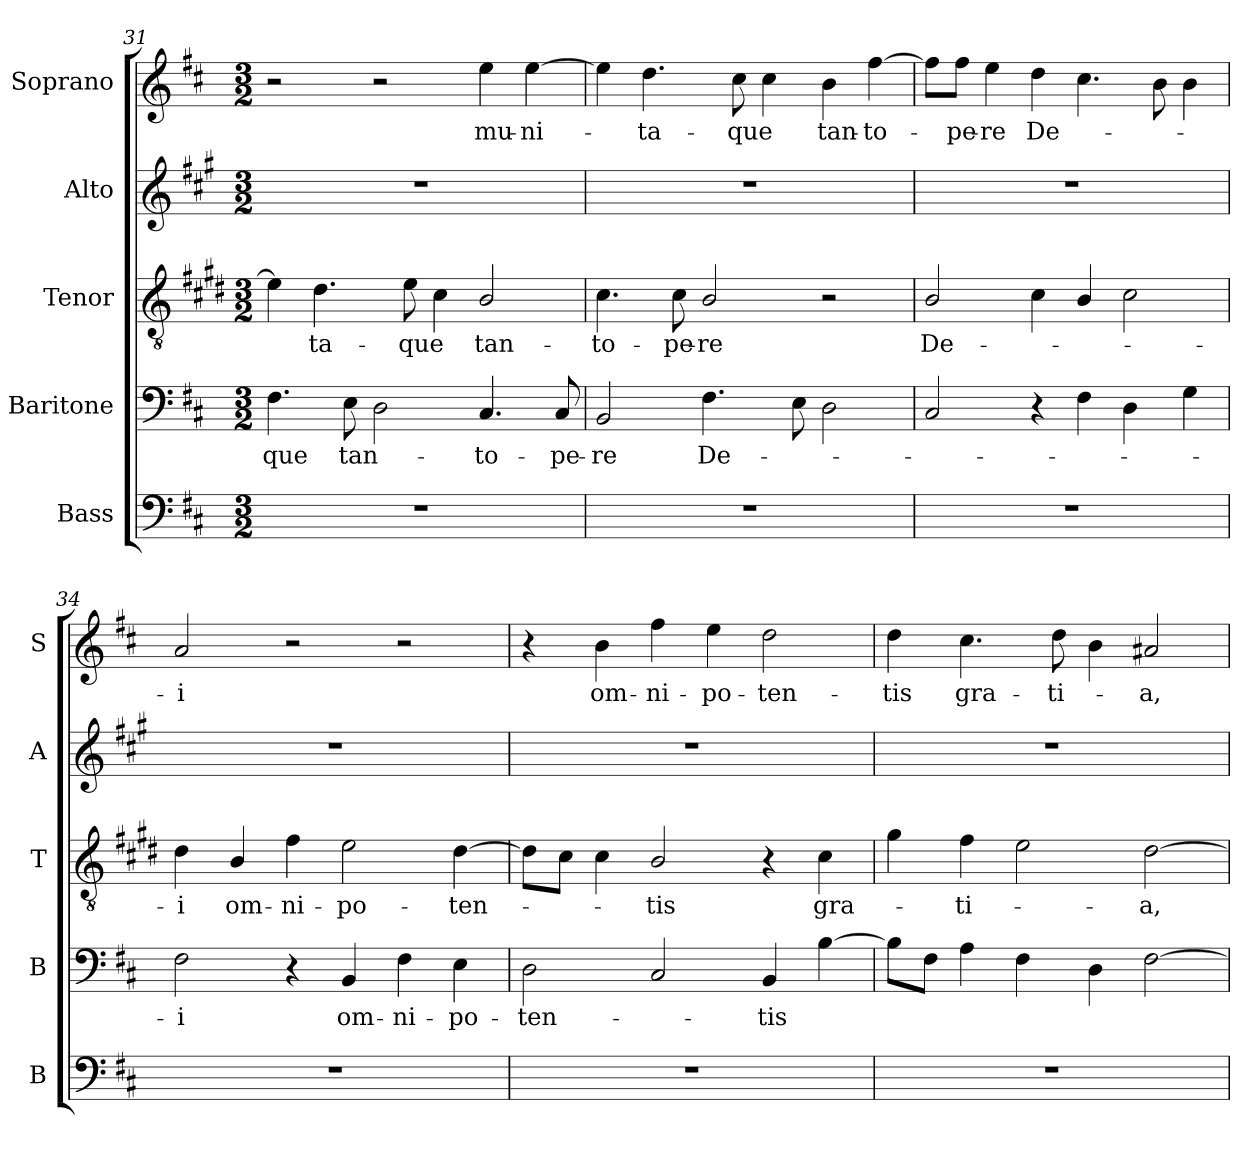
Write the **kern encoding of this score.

**kern	**kern	**text	**kern	**text	**kern	**kern	**text
*part5	*part4	*part4	*part3	*part3	*part2	*part1	*part1
*staff5	*staff4	*staff4	*staff3	*staff3	*staff2	*staff1	*staff1
*I"Bass	*I"Baritone	*	*I"Tenor	*	*I"Alto	*I"Soprano	*
*I'B	*I'B	*	*I'T	*	*I'A	*I'S	*
!!LO:LB:g=z
*clefF4	*clefF4	*	*clefGv2	*	*clefG2	*clefG2	*
*	*	*	*ITrd1c2	*	*ITrd4c7	*	*
*k[f#c#]	*k[f#c#]	*	*k[f#c#]	*	*k[f#c#]	*k[f#c#]	*
*D:	*D:	*	*D:	*	*D:	*D:	*
*M3/2	*M3/2	*	*M3/2	*	*M3/2	*M3/2	*
=31	=31	=31	=31	=31	=31	=31	=31
!	!	!LO:LY:b	!	!	!	!	!
1.r	4.F#\	-que	4d\]	.	1.r	2r	.
!	!	!	!	!LO:LY:b	!	!	!
.	.	.	4.c#\	-ta-	.	.	.
!	!	!LO:LY:b	!	!	!	!	!
.	8E\	tan-	.	.	.	.	.
.	2D\	.	.	.	.	2r	.
!	!	!	!	!LO:LY:b	!	!	!
.	.	.	8d\	-que	.	.	.
.	.	.	4B\	.	.	.	.
!	!	!LO:LY:b	!	!	!	!	!
!	!	!	!	!LO:LY:b	!	!	!
!	!	!	!	!	!	!	!LO:LY:b
.	4.C#/	-to-	2A/	tan-	.	4ee\	mu-
!	!	!	!	!	!	!	!LO:LY:b
.	.	.	.	.	.	[4ee\	-ni-
!	!	!LO:LY:b	!	!	!	!	!
.	8C#/	-pe-	.	.	.	.	.
=32	=32	=32	=32	=32	=32	=32	=32
!	!	!LO:LY:b	!	!	!	!	!
!	!	!	!	!LO:LY:b	!	!	!
1.r	2BB/	-re	4.B\	-to-	1.r	4ee\]	.
!	!	!	!	!	!	!	!LO:LY:b
.	.	.	.	.	.	4.dd\	-ta-
!	!	!	!	!LO:LY:b	!	!	!
.	.	.	8B\	-pe-	.	.	.
!	!	!LO:LY:b	!	!	!	!	!
!	!	!	!	!LO:LY:b	!	!	!
.	4.F#\	De-	2A/	-re	.	.	.
!	!	!	!	!	!	!	!LO:LY:b
.	.	.	.	.	.	8cc#\	-que
.	.	.	.	.	.	4cc#\	.
.	8E\	.	.	.	.	.	.
!	!	!	!	!	!	!	!LO:LY:b
.	2D\	.	2r	.	.	4b\	tan-
!	!	!	!	!	!	!	!LO:LY:b
.	.	.	.	.	.	[4ff#\	-to-
=33	=33	=33	=33	=33	=33	=33	=33
!	!	!	!	!LO:LY:b	!	!	!
1.r	2C#/	.	2A/	De-	1.r	8ff#\L]	.
!	!	!	!	!	!	!	!LO:LY:b
.	.	.	.	.	.	8ff#\J	-pe-
!	!	!	!	!	!	!	!LO:LY:b
.	.	.	.	.	.	4ee\	-re
!	!	!	!	!	!	!	!LO:LY:b
.	4r	.	4B\	.	.	4dd\	De-
.	4F#\	.	4A/	.	.	4.cc#\	.
.	4D\	.	2B\	.	.	.	.
.	.	.	.	.	.	8b\	.
.	4G\	.	.	.	.	4b\	.
=34	=34	=34	=34	=34	=34	=34	=34
!	!	!LO:LY:b	!	!	!	!	!
!	!	!	!	!LO:LY:b	!	!	!
!	!	!	!	!	!	!	!LO:LY:b
1.r	2F#\	-i	4c#\	-i	1.r	2a/	-i
!	!	!	!	!LO:LY:b	!	!	!
.	.	.	4A/	om-	.	.	.
!	!	!	!	!LO:LY:b	!	!	!
.	4r	.	4e\	-ni-	.	2r	.
!	!	!LO:LY:b	!	!	!	!	!
!	!	!	!	!LO:LY:b	!	!	!
.	4BB/	om-	2d\	-po-	.	.	.
!	!	!LO:LY:b	!	!	!	!	!
.	4F#\	-ni-	.	.	.	2r	.
!	!	!LO:LY:b	!	!	!	!	!
!	!	!	!	!LO:LY:b	!	!	!
.	4E\	-po-	[4c#\	-ten-	.	.	.
=35	=35	=35	=35	=35	=35	=35	=35
!	!	!LO:LY:b	!	!	!	!	!
1.r	2D\	-ten-	8c#\L]	.	1.r	4r	.
.	.	.	8B\J	.	.	.	.
!	!	!	!	!	!	!	!LO:LY:b
.	.	.	4B\	.	.	4b\	om-
!	!	!	!	!LO:LY:b	!	!	!
!	!	!	!	!	!	!	!LO:LY:b
.	2C#/	.	2A/	-tis	.	4ff#\	-ni-
!	!	!	!	!	!	!	!LO:LY:b
.	.	.	.	.	.	4ee\	-po-
!	!	!LO:LY:b	!	!	!	!	!
!	!	!	!	!	!	!	!LO:LY:b
.	4BB/	-tis	4r	.	.	2dd\	-ten-
!	!	!	!	!LO:LY:b	!	!	!
.	[4B\	.	4B\	gra-	.	.	.
!!LO:PB:g=z
=36	=36	=36	=36	=36	=36	=36	=36
!	!	!	!	!	!	!	!LO:LY:b
1.r	8B\L]	.	4f#\	.	1.r	4dd\	-tis
.	8F#\J	.	.	.	.	.	.
!	!	!	!	!LO:LY:b	!	!	!
!	!	!	!	!	!	!	!LO:LY:b
.	4A\	.	4e\	-ti-	.	4.cc#\	gra-
.	4F#\	.	2d\	.	.	.	.
!	!	!	!	!	!	!	!LO:LY:b
.	.	.	.	.	.	8dd\	-ti-
.	4D\	.	.	.	.	4b\	.
!	!	!	!	!LO:LY:b	!	!	!
!	!	!	!	!	!	!	!LO:LY:b
.	[2F#\	.	[2c#\	-a,	.	2a#X/	-a,
=	=	=	=	=	=	=	=
*-	*-	*-	*-	*-	*-	*-	*-
